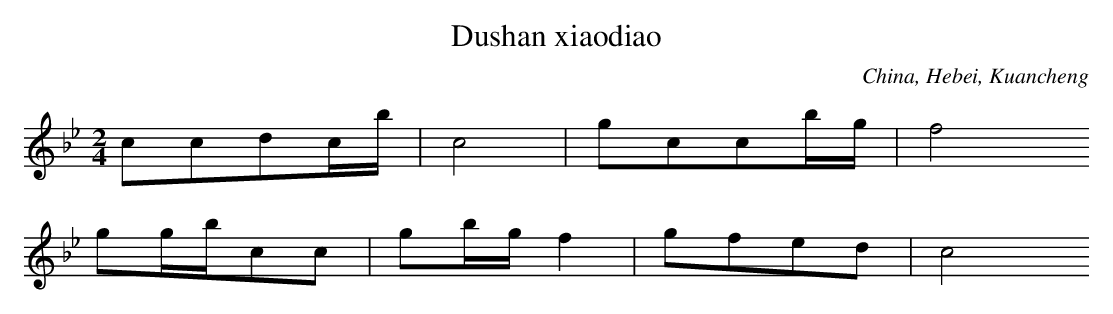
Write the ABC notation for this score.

X:1
T: Dushan xiaodiao
O: China, Hebei, Kuancheng
M: 2/4
L: 1/16
K: Bb
c2c2d2cb | c8 | g2c2c2bg | f8
g2gbc2c2 | g2bgf4 | g2f2e2d2 | c8
